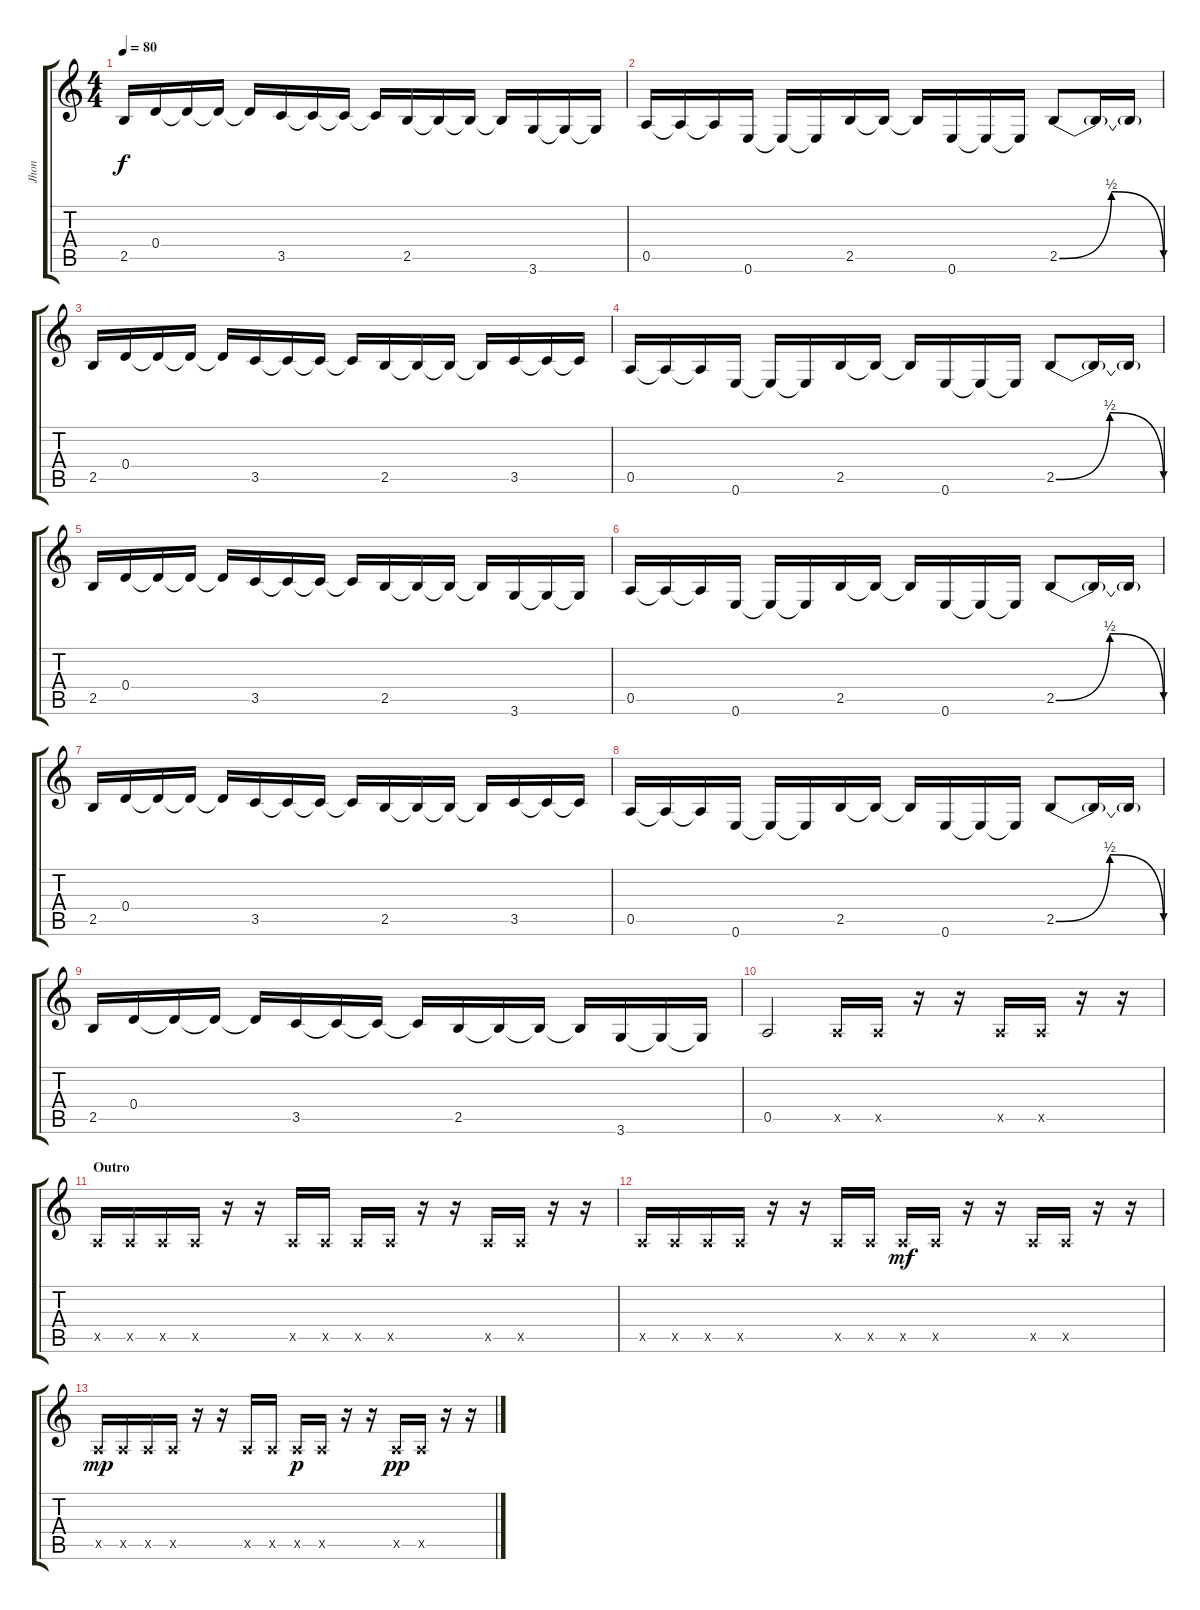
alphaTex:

\track ("Jhon" "Jhon") {instrument overdrivenguitar}
\staff {score tabs}
\tuning (E4 B3 G3 D3 A2 E2) {hide}
\ts (4 4)
\tempo 80
\clef g2
\ks c
2.5.16{dy f} 0.4.16 0.4{t}.16 0.4{t}.16 0.4{t}.16 3.5.16 3.5{t}.16 3.5{t}.16 3.5{t}.16 2.5.16 2.5{t}.16 2.5{t}.16 2.5{t}.16 3.6.16 3.6{t}.16 3.6{t}.16 |
0.5.16 0.5{t}.16 0.5{t}.16 0.6.16 0.6{t}.16 0.6{t}.16 2.5.16 2.5{t}.16 2.5{t}.16 0.6.16 0.6{t}.16 0.6{t}.16 2.5{be (bendrelease 0 0 30 2 30 2 60 0)}.8 2.5{t}.16 2.5{t}.16 |
2.5.16 0.4.16 0.4{t}.16 0.4{t}.16 0.4{t}.16 3.5.16 3.5{t}.16 3.5{t}.16 3.5{t}.16 2.5.16 2.5{t}.16 2.5{t}.16 2.5{t}.16 3.5.16 3.5{t}.16 3.5{t}.16 |
0.5.16 0.5{t}.16 0.5{t}.16 0.6.16 0.6{t}.16 0.6{t}.16 2.5.16 2.5{t}.16 2.5{t}.16 0.6.16 0.6{t}.16 0.6{t}.16 2.5{be (bendrelease 0 0 30 2 30 2 60 0)}.8 2.5{t}.16 2.5{t}.16 |
2.5.16 0.4.16 0.4{t}.16 0.4{t}.16 0.4{t}.16 3.5.16 3.5{t}.16 3.5{t}.16 3.5{t}.16 2.5.16 2.5{t}.16 2.5{t}.16 2.5{t}.16 3.6.16 3.6{t}.16 3.6{t}.16 |
0.5.16 0.5{t}.16 0.5{t}.16 0.6.16 0.6{t}.16 0.6{t}.16 2.5.16 2.5{t}.16 2.5{t}.16 0.6.16 0.6{t}.16 0.6{t}.16 2.5{be (bendrelease 0 0 30 2 30 2 60 0)}.8 2.5{t}.16 2.5{t}.16 |
2.5.16 0.4.16 0.4{t}.16 0.4{t}.16 0.4{t}.16 3.5.16 3.5{t}.16 3.5{t}.16 3.5{t}.16 2.5.16 2.5{t}.16 2.5{t}.16 2.5{t}.16 3.5.16 3.5{t}.16 3.5{t}.16 |
0.5.16 0.5{t}.16 0.5{t}.16 0.6.16 0.6{t}.16 0.6{t}.16 2.5.16 2.5{t}.16 2.5{t}.16 0.6.16 0.6{t}.16 0.6{t}.16 2.5{be (bendrelease 0 0 30 2 30 2 60 0)}.8 2.5{t}.16 2.5{t}.16 |
2.5.16 0.4.16 0.4{t}.16 0.4{t}.16 0.4{t}.16 3.5.16 3.5{t}.16 3.5{t}.16 3.5{t}.16 2.5.16 2.5{t}.16 2.5{t}.16 2.5{t}.16 3.6.16 3.6{t}.16 3.6{t}.16 |
0.5.2 0.5{x}.16 0.5{x}.16 r.16 r.16 0.5{x}.16 0.5{x}.16 r.16 r.16 |
\section ("" "Outro")
0.5{x}.16 0.5{x}.16 0.5{x}.16 0.5{x}.16 r.16 r.16 0.5{x}.16 0.5{x}.16 0.5{x}.16 0.5{x}.16 r.16 r.16 0.5{x}.16 0.5{x}.16 r.16 r.16 |
0.5{x}.16 0.5{x}.16 0.5{x}.16 0.5{x}.16 r.16 r.16 0.5{x}.16 0.5{x}.16 0.5{x}.16{dy mf} 0.5{x}.16 r.16 r.16 0.5{x}.16 0.5{x}.16 r.16 r.16 |
0.5{x}.16{dy mp} 0.5{x}.16 0.5{x}.16 0.5{x}.16 r.16 r.16 0.5{x}.16 0.5{x}.16 0.5{x}.16{dy p} 0.5{x}.16 r.16 r.16 0.5{x}.16{dy pp} 0.5{x}.16 r.16 r.16
